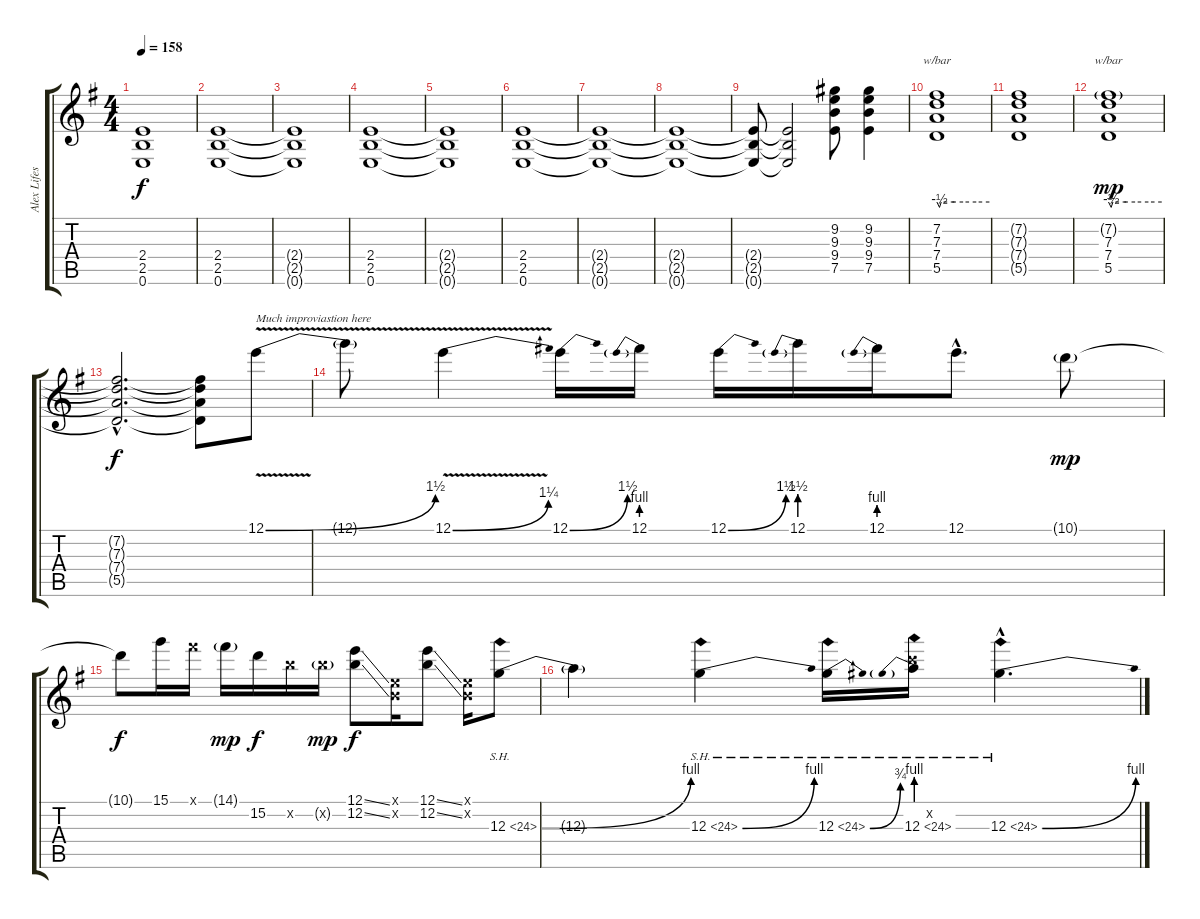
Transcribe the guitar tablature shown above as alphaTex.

\track ("Alex Lifeson (guitar)" "Alex Lifes") {instrument distortionguitar}
\staff {score tabs}
\tuning (E4 B3 G3 D3 A2 E2) {hide}
\ts (4 4)
\tempo 158
\clef g2
\ks eminor
(2.4{t} 2.5{t} 0.6{t}).1{dy f} |
(2.4 2.5 0.6).1 |
(2.4{t} 2.5{t} 0.6{t}).1 |
(2.4 2.5 0.6).1 |
(2.4{t} 2.5{t} 0.6{t}).1 |
(2.4 2.5 0.6).1 |
(2.4{t} 2.5{t} 0.6{t}).1 |
(2.4{t} 2.5{t} 0.6{t}).1 |
(2.4{t} 2.5{t} 0.6{t}).8 (2.4{t} 2.5{t} 0.6{t}).2 (9.2 9.3 9.4 7.5).8 (9.2 9.3 9.4 7.5).4 |
(7.2 7.3 7.4 5.5).1{tbe (custom default 0 0 3 -2 5 0 20 0 30 0 45 0 60 0)} |
(7.2{t} 7.3{t} 7.4{t} 5.5{t}).1 |
(7.2{g} 7.3 7.4 5.5).1{tbe (custom default 0 0 3 -2 5 0 20 0 30 0 45 0 60 0) dy mp} |
(7.2{hac t} 7.3{hac t} 7.4{hac t} 5.5{hac t}).2{d dy f} (7.2{t} 7.3{t} 7.4{t} 5.5{t}).8 12.1{be (bend 0 0 60 6) v}.8{txt "Much improviastion here"} |
12.1{t}.8 12.1{be (bend 0 0 60 5) v}.4 12.1{be (bend 0 0 60 6)}.16 12.1{be (prebend 0 4 60 4)}.16 12.1{be (bend 0 0 60 6)}.16 12.1{be (prebend 0 6 60 6)}.16 12.1{be (prebend 0 4 60 4)}.16 12.1{hac}.8{d} 10.1{g}.8{dy mp} |
10.1{t}.8{dy f} 15.1.16 14.1{x}.16 14.1{g}.16{dy mp} 15.2.16{dy f} 12.2{x}.16 12.2{g x}.16{dy mp} (12.1{ss} 12.2{ss}).8{dy f instrument guitarfretnoise} (0.1{x} 0.2{x}).16 (12.1{ss} 12.2{ss}).8 (0.1{x} 0.2{x}).16 12.3{be (bend 0 0 60 4) sh 12}.8{instrument distortionguitar} |
12.3{t}.4 12.3{be (bend 0 0 60 4) sh 12}.4 12.3{be (bend 0 0 60 3) sh 12}.16 (13.2{x} 12.3{be (prebend 0 4 60 4) sh 12}).16 12.3{be (bend 0 0 60 4) sh 12 hac}.4{d}
